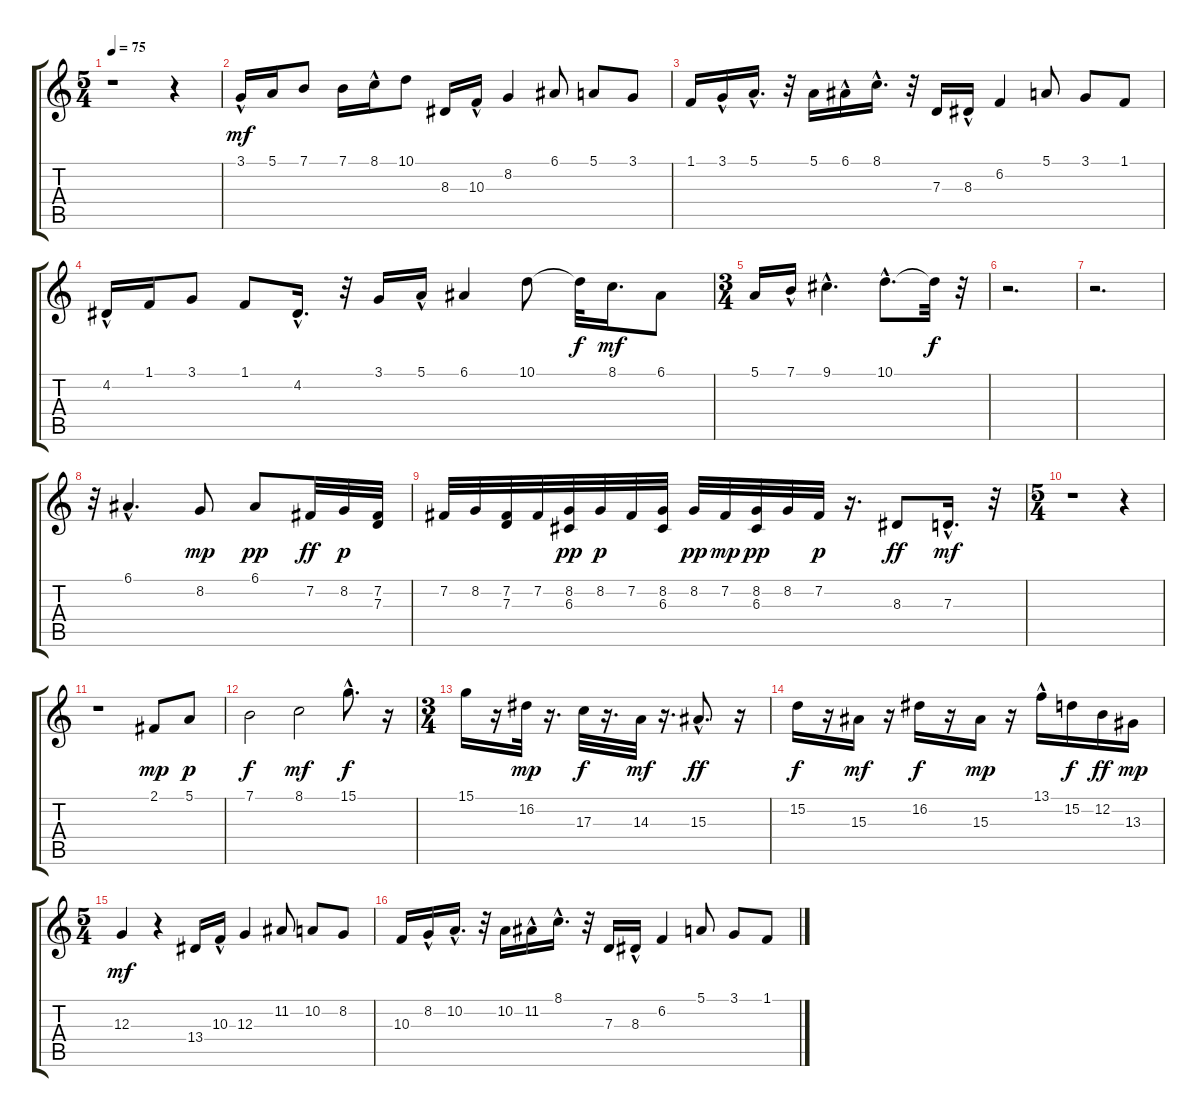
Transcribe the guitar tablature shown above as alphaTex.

\track "" {instrument flute}
\staff {score tabs}
\tuning (E4 B3 G3 D3 A2 E2) {hide}
\ts (5 4)
\tempo 75
\clef g2
\ks c
r.1{dy mf instrument flute} r.4 |
3.1{hac}.16 5.1.16 7.1.8 7.1.16 8.1{hac}.16 10.1.8 8.3.16 10.3{hac}.16 8.2.4 6.1.8 5.1.8 3.1.8 |
1.1.16 3.1{hac}.16 5.1{hac}.16{d} r.32 5.1.16 6.1{hac}.16 8.1{hac}.16{d} r.32 7.3.16 8.3{hac}.16 6.2.4 5.1.8 3.1.8 1.1.8 |
4.2{hac}.16 1.1.16 3.1.8 1.1.8 4.2{hac}.16{d} r.32 3.1.16 5.1{hac}.16 6.1.4 10.1.8 10.1{t}.32{dy f} 8.1.16{d dy mf} 6.1.8 |
\ts (3 4)
5.1.16 7.1{hac}.16 9.1{hac}.4{d} 10.1{hac}.8{d} 10.1{t}.32{dy f} r.32 |
r.2{d} |
r.2{d} |
r.32 6.1{hac}.4{d volume 16} 8.2.8{dy mp} 6.1.8{dy pp} 7.2.32{dy ff} 8.2.32{dy p} (7.2 7.3).32 |
7.2.32 8.2.32 (7.2 7.3).32 7.2.32 (8.2 6.3).32{dy pp} 8.2.32{dy p} 7.2.32 (8.2 6.3).32 8.2.32{dy pp} 7.2.32{dy mp} (8.2 6.3).32{dy pp} 8.2.32 7.2.32{dy p} r.16{d} 8.3.8{dy ff} 7.3{hac}.16{d dy mf} r.32 |
\ts (5 4)
r.1 r.4 |
r.1 2.1.8{dy mp} 5.1.8{dy p} |
7.1.2{dy f} 8.1.2{dy mf} 15.1{hac}.8{d dy f} r.16 |
\ts (3 4)
15.1.16 r.16 16.2.32{dy mp} r.16{d} 17.3.32{dy f} r.16{d} 14.3.32{dy mf} r.16{d} 15.3{hac}.8{d dy ff} r.16 |
15.2.16{dy f} r.16 15.3.16{dy mf} r.16 16.2.16{dy f} r.16 15.3.16{dy mp} r.16 13.1{hac}.16 15.2.16{dy f} 12.2.16{dy ff} 13.3.16{dy mp} |
\ts (5 4)
12.3.4{dy mf} r.4 13.4.16 10.3{hac}.16 12.3.4 11.2.8 10.2.8 8.2.8 |
10.3.16 8.2{hac}.16 10.2{hac}.16{d} r.32 10.2.16 11.2{hac}.16 8.1{hac}.16{d} r.32 7.3.16 8.3{hac}.16 6.2.4 5.1.8 3.1.8 1.1.8
